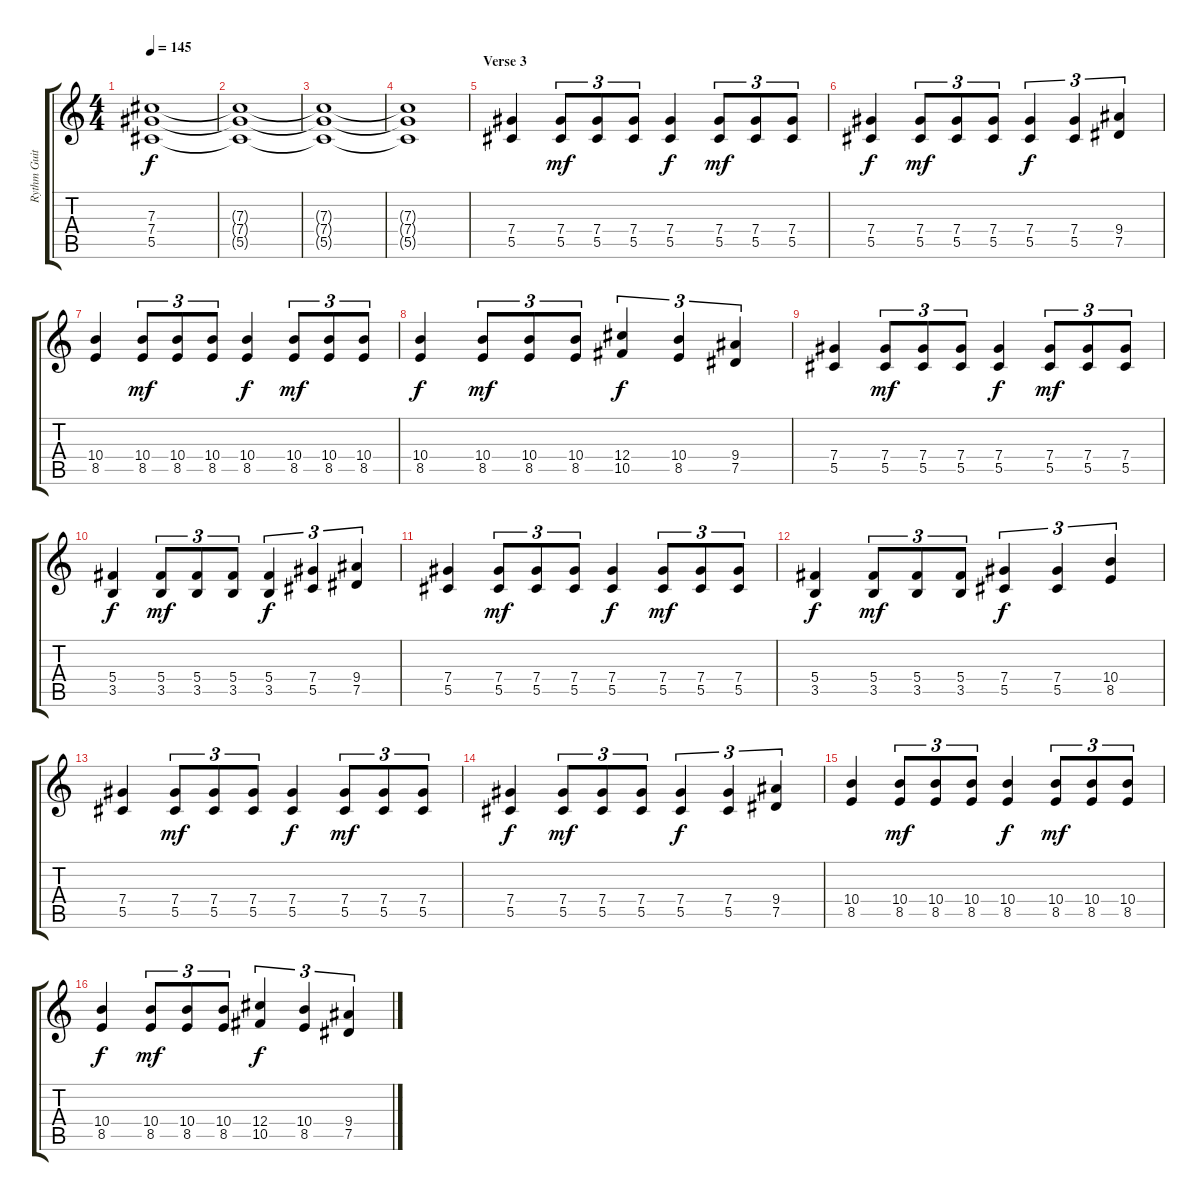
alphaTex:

\track ("Rythm Guitar" "Rythm Guit") {instrument distortionguitar}
\staff {score tabs}
\tuning (Eb4 Bb3 Gb3 Db3 Ab2 Eb2) {hide}
\ts (4 4)
\tempo 145
\clef g2
\ks c
(7.3 7.4 5.5).1{dy f} |
(7.3{t} 7.4{t} 5.5{t}).1 |
(7.3{t} 7.4{t} 5.5{t}).1 |
(7.3{t} 7.4{t} 5.5{t}).1 |
\section ("" "Verse 3")
(7.4 5.5).4 (7.4 5.5).8{tu (3 2) dy mf} (7.4 5.5).8{tu (3 2)} (7.4 5.5).8{tu (3 2)} (7.4 5.5).4{dy f} (7.4 5.5).8{tu (3 2) dy mf} (7.4 5.5).8{tu (3 2)} (7.4 5.5).8{tu (3 2)} |
(7.4 5.5).4{dy f} (7.4 5.5).8{tu (3 2) dy mf} (7.4 5.5).8{tu (3 2)} (7.4 5.5).8{tu (3 2)} (7.4 5.5).4{tu (3 2) dy f} (7.4 5.5).4{tu (3 2)} (9.4 7.5).4{tu (3 2)} |
(10.4 8.5).4 (10.4 8.5).8{tu (3 2) dy mf} (10.4 8.5).8{tu (3 2)} (10.4 8.5).8{tu (3 2)} (10.4 8.5).4{dy f} (10.4 8.5).8{tu (3 2) dy mf} (10.4 8.5).8{tu (3 2)} (10.4 8.5).8{tu (3 2)} |
(10.4 8.5).4{dy f} (10.4 8.5).8{tu (3 2) dy mf} (10.4 8.5).8{tu (3 2)} (10.4 8.5).8{tu (3 2)} (12.4 10.5).4{tu (3 2) dy f} (10.4 8.5).4{tu (3 2)} (9.4 7.5).4{tu (3 2)} |
(7.4 5.5).4 (7.4 5.5).8{tu (3 2) dy mf} (7.4 5.5).8{tu (3 2)} (7.4 5.5).8{tu (3 2)} (7.4 5.5).4{dy f} (7.4 5.5).8{tu (3 2) dy mf} (7.4 5.5).8{tu (3 2)} (7.4 5.5).8{tu (3 2)} |
(5.4 3.5).4{dy f} (5.4 3.5).8{tu (3 2) dy mf} (5.4 3.5).8{tu (3 2)} (5.4 3.5).8{tu (3 2)} (5.4 3.5).4{tu (3 2) dy f} (7.4 5.5).4{tu (3 2)} (9.4 7.5).4{tu (3 2)} |
(7.4 5.5).4 (7.4 5.5).8{tu (3 2) dy mf} (7.4 5.5).8{tu (3 2)} (7.4 5.5).8{tu (3 2)} (7.4 5.5).4{dy f} (7.4 5.5).8{tu (3 2) dy mf} (7.4 5.5).8{tu (3 2)} (7.4 5.5).8{tu (3 2)} |
(5.4 3.5).4{dy f} (5.4 3.5).8{tu (3 2) dy mf} (5.4 3.5).8{tu (3 2)} (5.4 3.5).8{tu (3 2)} (7.4 5.5).4{tu (3 2) dy f} (7.4 5.5).4{tu (3 2)} (10.4 8.5).4{tu (3 2)} |
(7.4 5.5).4 (7.4 5.5).8{tu (3 2) dy mf} (7.4 5.5).8{tu (3 2)} (7.4 5.5).8{tu (3 2)} (7.4 5.5).4{dy f} (7.4 5.5).8{tu (3 2) dy mf} (7.4 5.5).8{tu (3 2)} (7.4 5.5).8{tu (3 2)} |
(7.4 5.5).4{dy f} (7.4 5.5).8{tu (3 2) dy mf} (7.4 5.5).8{tu (3 2)} (7.4 5.5).8{tu (3 2)} (7.4 5.5).4{tu (3 2) dy f} (7.4 5.5).4{tu (3 2)} (9.4 7.5).4{tu (3 2)} |
(10.4 8.5).4 (10.4 8.5).8{tu (3 2) dy mf} (10.4 8.5).8{tu (3 2)} (10.4 8.5).8{tu (3 2)} (10.4 8.5).4{dy f} (10.4 8.5).8{tu (3 2) dy mf} (10.4 8.5).8{tu (3 2)} (10.4 8.5).8{tu (3 2)} |
(10.4 8.5).4{dy f} (10.4 8.5).8{tu (3 2) dy mf} (10.4 8.5).8{tu (3 2)} (10.4 8.5).8{tu (3 2)} (12.4 10.5).4{tu (3 2) dy f} (10.4 8.5).4{tu (3 2)} (9.4 7.5).4{tu (3 2)}
